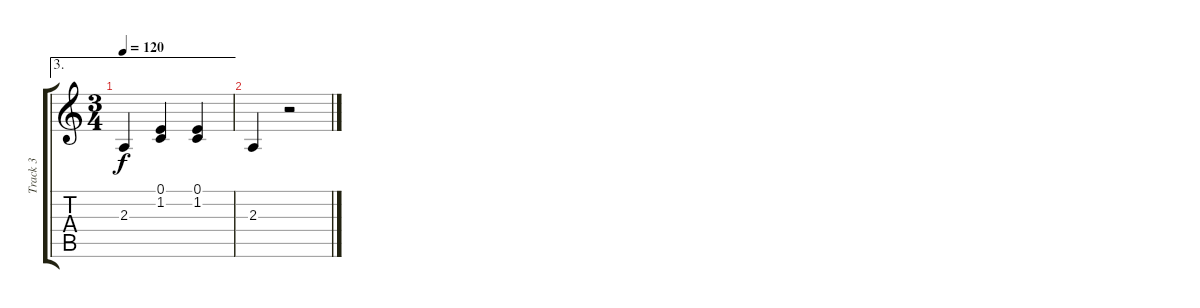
\track ("Track 3" "Track 3") {instrument brightacousticpiano}
\staff {score tabs}
\tuning (E4 B3 G3 D3 A2 E2) {hide}
\ae 3
\ts (3 4)
\tempo 120
\clef g2
\ks c
2.3.4{dy f} (0.1 1.2).4 (0.1 1.2).4 |
2.3.4 r.2
